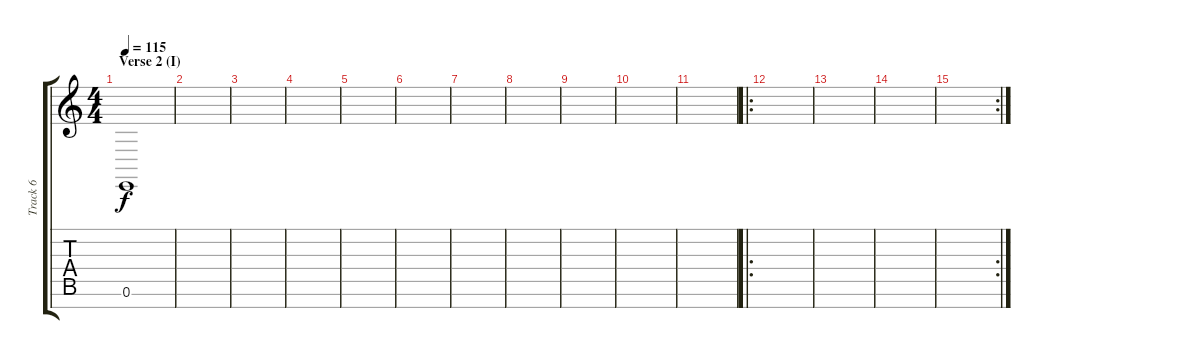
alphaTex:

\track ("Track 6" "Track 6") {instrument drawbarorgan}
\staff {score tabs}
\tuning (E4 B3 G3 D3 A2 E2 B1) {hide}
\ts (4 4)
\section ("" "Verse 2 (I)")
\tempo 115
\clef g2
\ks c
0.6.1{dy f} |
|
|
|
|
|
|
|
|
|
|
\ro
|
|
|
\rc 2
